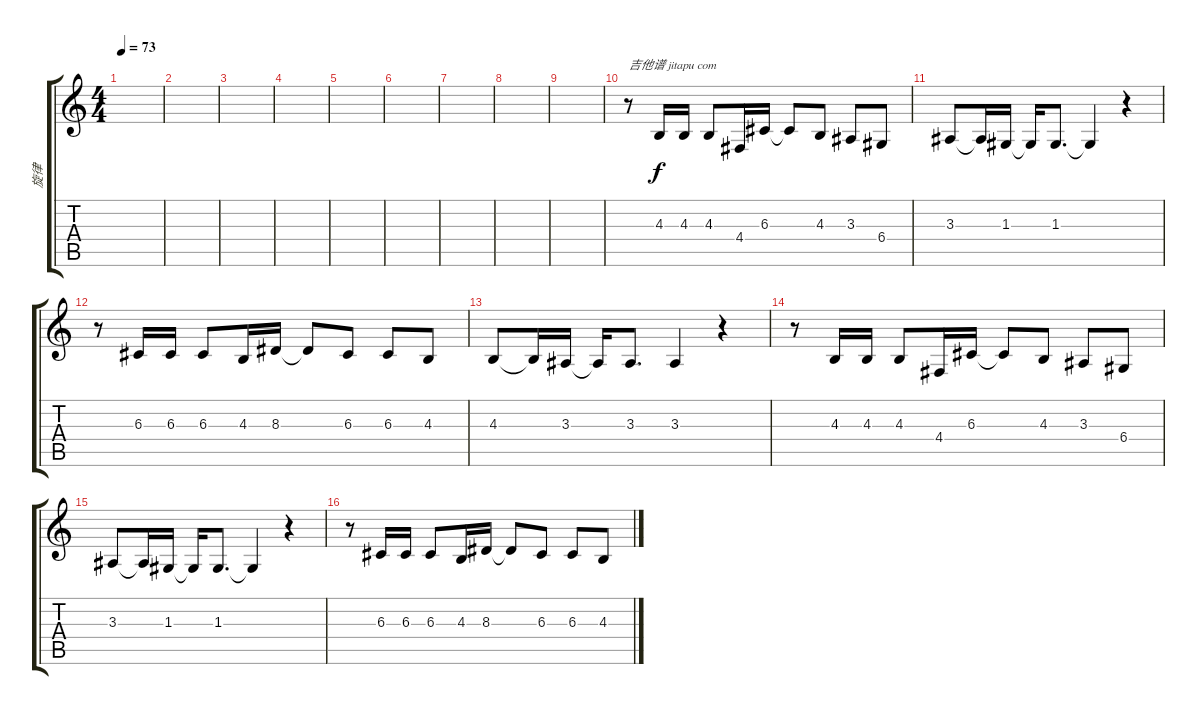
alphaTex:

\track ("旋律" "旋律") {instrument flute}
\staff {score tabs}
\tuning (E4 B3 G3 D3 A2 E2) {hide}
\ts (4 4)
\tempo 73
\clef g2
\ks c
|
|
|
|
|
|
|
|
|
r.8{txt "吉他谱 jitapu com"} 4.3.16 4.3.16 4.3.8 4.4.16 6.3.16 6.3{t}.8 4.3.8 3.3.8 6.4.8 |
3.3.8 3.3{t}.16 1.3.16 1.3{t}.16 1.3.8{d} 1.3{t}.4 r.4 |
r.8 6.3.16 6.3.16 6.3.8 4.3.16 8.3.16 8.3{t}.8 6.3.8 6.3.8 4.3.8 |
4.3.8 4.3{t}.16 3.3.16 3.3{t}.16 3.3.8{d} 3.3.4 r.4 |
r.8 4.3.16 4.3.16 4.3.8 4.4.16 6.3.16 6.3{t}.8 4.3.8 3.3.8 6.4.8 |
3.3.8 3.3{t}.16 1.3.16 1.3{t}.16 1.3.8{d} 1.3{t}.4 r.4 |
r.8 6.3.16 6.3.16 6.3.8 4.3.16 8.3.16 8.3{t}.8 6.3.8 6.3.8 4.3.8
